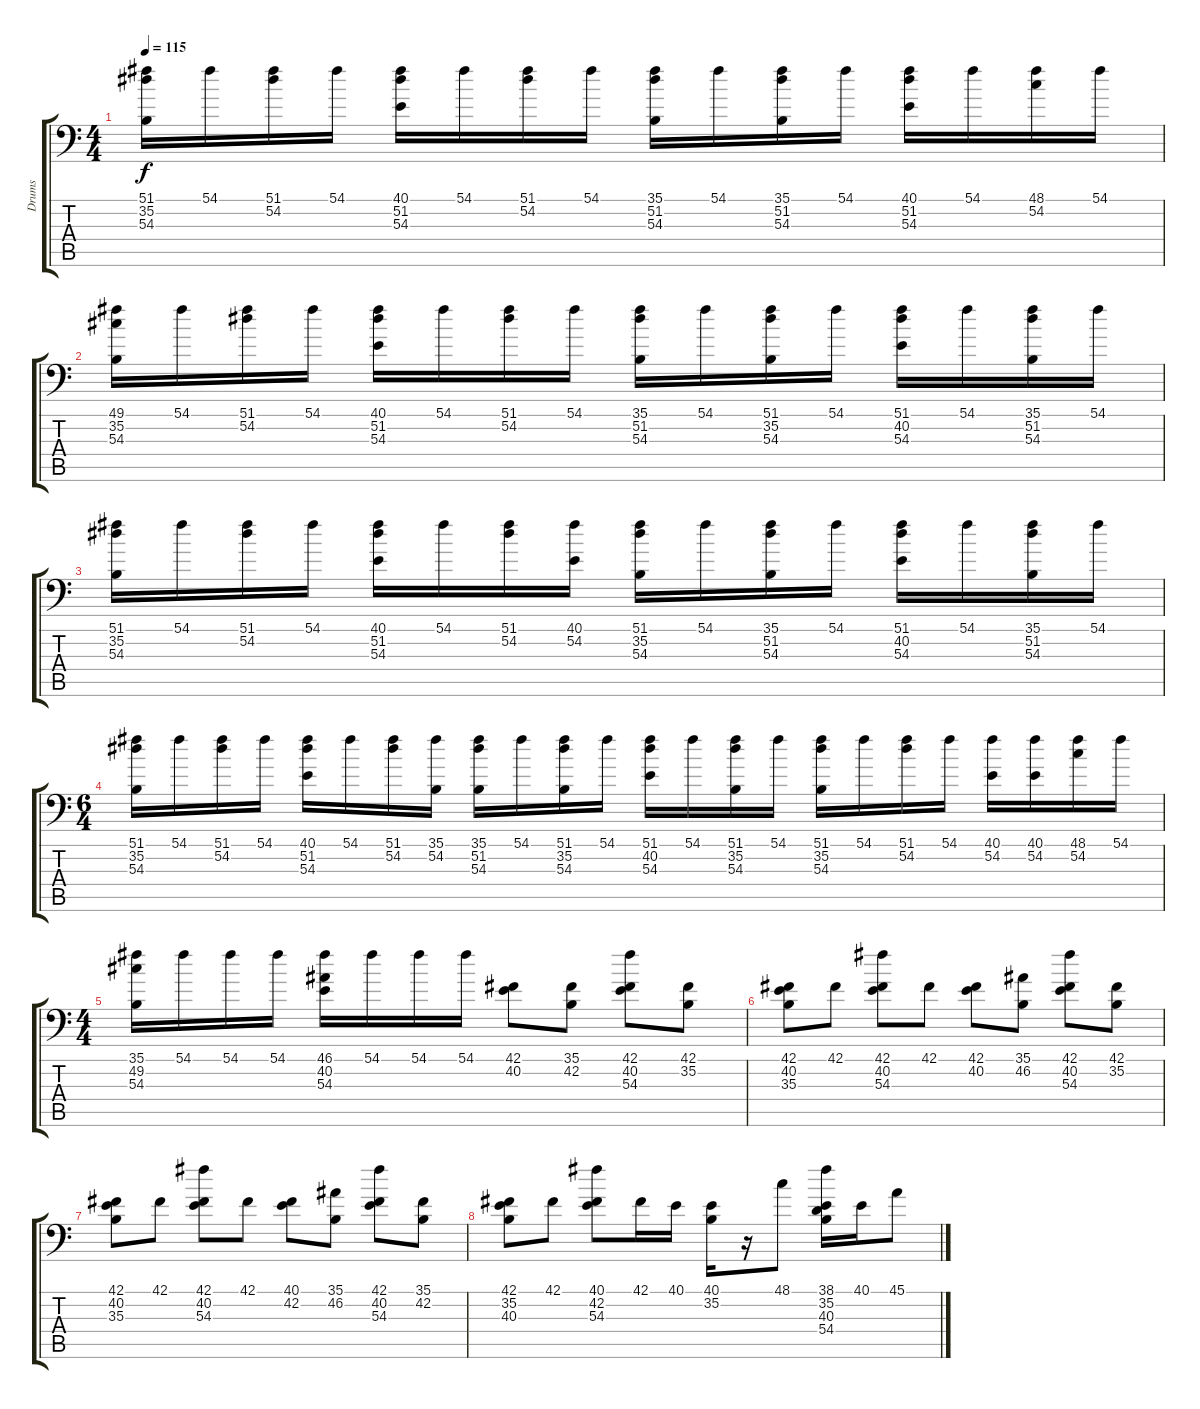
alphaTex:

\track ("Drums" "Drums") {instrument acousticgrandpiano}
\staff {score tabs}
\tuning (C-1 C-1 C-1 C-1 C-1 C-1) {hide}
\ts (4 4)
\tempo 115
\clef f4
\ks c
(51.1 35.2 54.3).16{dy f} 54.1.16 (51.1 54.2).16 54.1.16 (40.1 51.2 54.3).16 54.1.16 (51.1 54.2).16 54.1.16 (35.1 51.2 54.3).16 54.1.16 (35.1 51.2 54.3).16 54.1.16 (40.1 51.2 54.3).16 54.1.16 (48.1 54.2).16 54.1.16 |
(49.1 35.2 54.3).16 54.1.16 (51.1 54.2).16 54.1.16 (40.1 51.2 54.3).16 54.1.16 (51.1 54.2).16 54.1.16 (35.1 51.2 54.3).16 54.1.16 (51.1 35.2 54.3).16 54.1.16 (51.1 40.2 54.3).16 54.1.16 (35.1 51.2 54.3).16 54.1.16 |
(51.1 35.2 54.3).16 54.1.16 (51.1 54.2).16 54.1.16 (40.1 51.2 54.3).16 54.1.16 (51.1 54.2).16 (40.1 54.2).16 (51.1 35.2 54.3).16 54.1.16 (35.1 51.2 54.3).16 54.1.16 (51.1 40.2 54.3).16 54.1.16 (35.1 51.2 54.3).16 54.1.16 |
\ts (6 4)
(51.1 35.2 54.3).16 54.1.16 (51.1 54.2).16 54.1.16 (40.1 51.2 54.3).16 54.1.16 (51.1 54.2).16 (35.1 54.2).16 (35.1 51.2 54.3).16 54.1.16 (51.1 35.2 54.3).16 54.1.16 (51.1 40.2 54.3).16 54.1.16 (51.1 35.2 54.3).16 54.1.16 (51.1 35.2 54.3).16 54.1.16 (51.1 54.2).16 54.1.16 (40.1 54.2).16 (40.1 54.2).16 (48.1 54.2).16 54.1.16 |
\ts (4 4)
(35.1 49.2 54.3).16 54.1.16 54.1.16 54.1.16 (46.1 40.2 54.3).16 54.1.16 54.1.16 54.1.16 (42.1 40.2).8 (35.1 42.2).8 (42.1 40.2 54.3).8 (42.1 35.2).8 |
(42.1 40.2 35.3).8 42.1.8 (42.1 40.2 54.3).8 42.1.8 (42.1 40.2).8 (35.1 46.2).8 (42.1 40.2 54.3).8 (42.1 35.2).8 |
(42.1 40.2 35.3).8 42.1.8 (42.1 40.2 54.3).8 42.1.8 (40.1 42.2).8 (35.1 46.2).8 (42.1 40.2 54.3).8 (35.1 42.2).8 |
(42.1 35.2 40.3).8 42.1.8 (40.1 42.2 54.3).8 42.1.16 40.1.16 (40.1 35.2).16 r.16 48.1.8 (38.1 35.2 40.3 54.4).16 40.1.16 45.1.8
